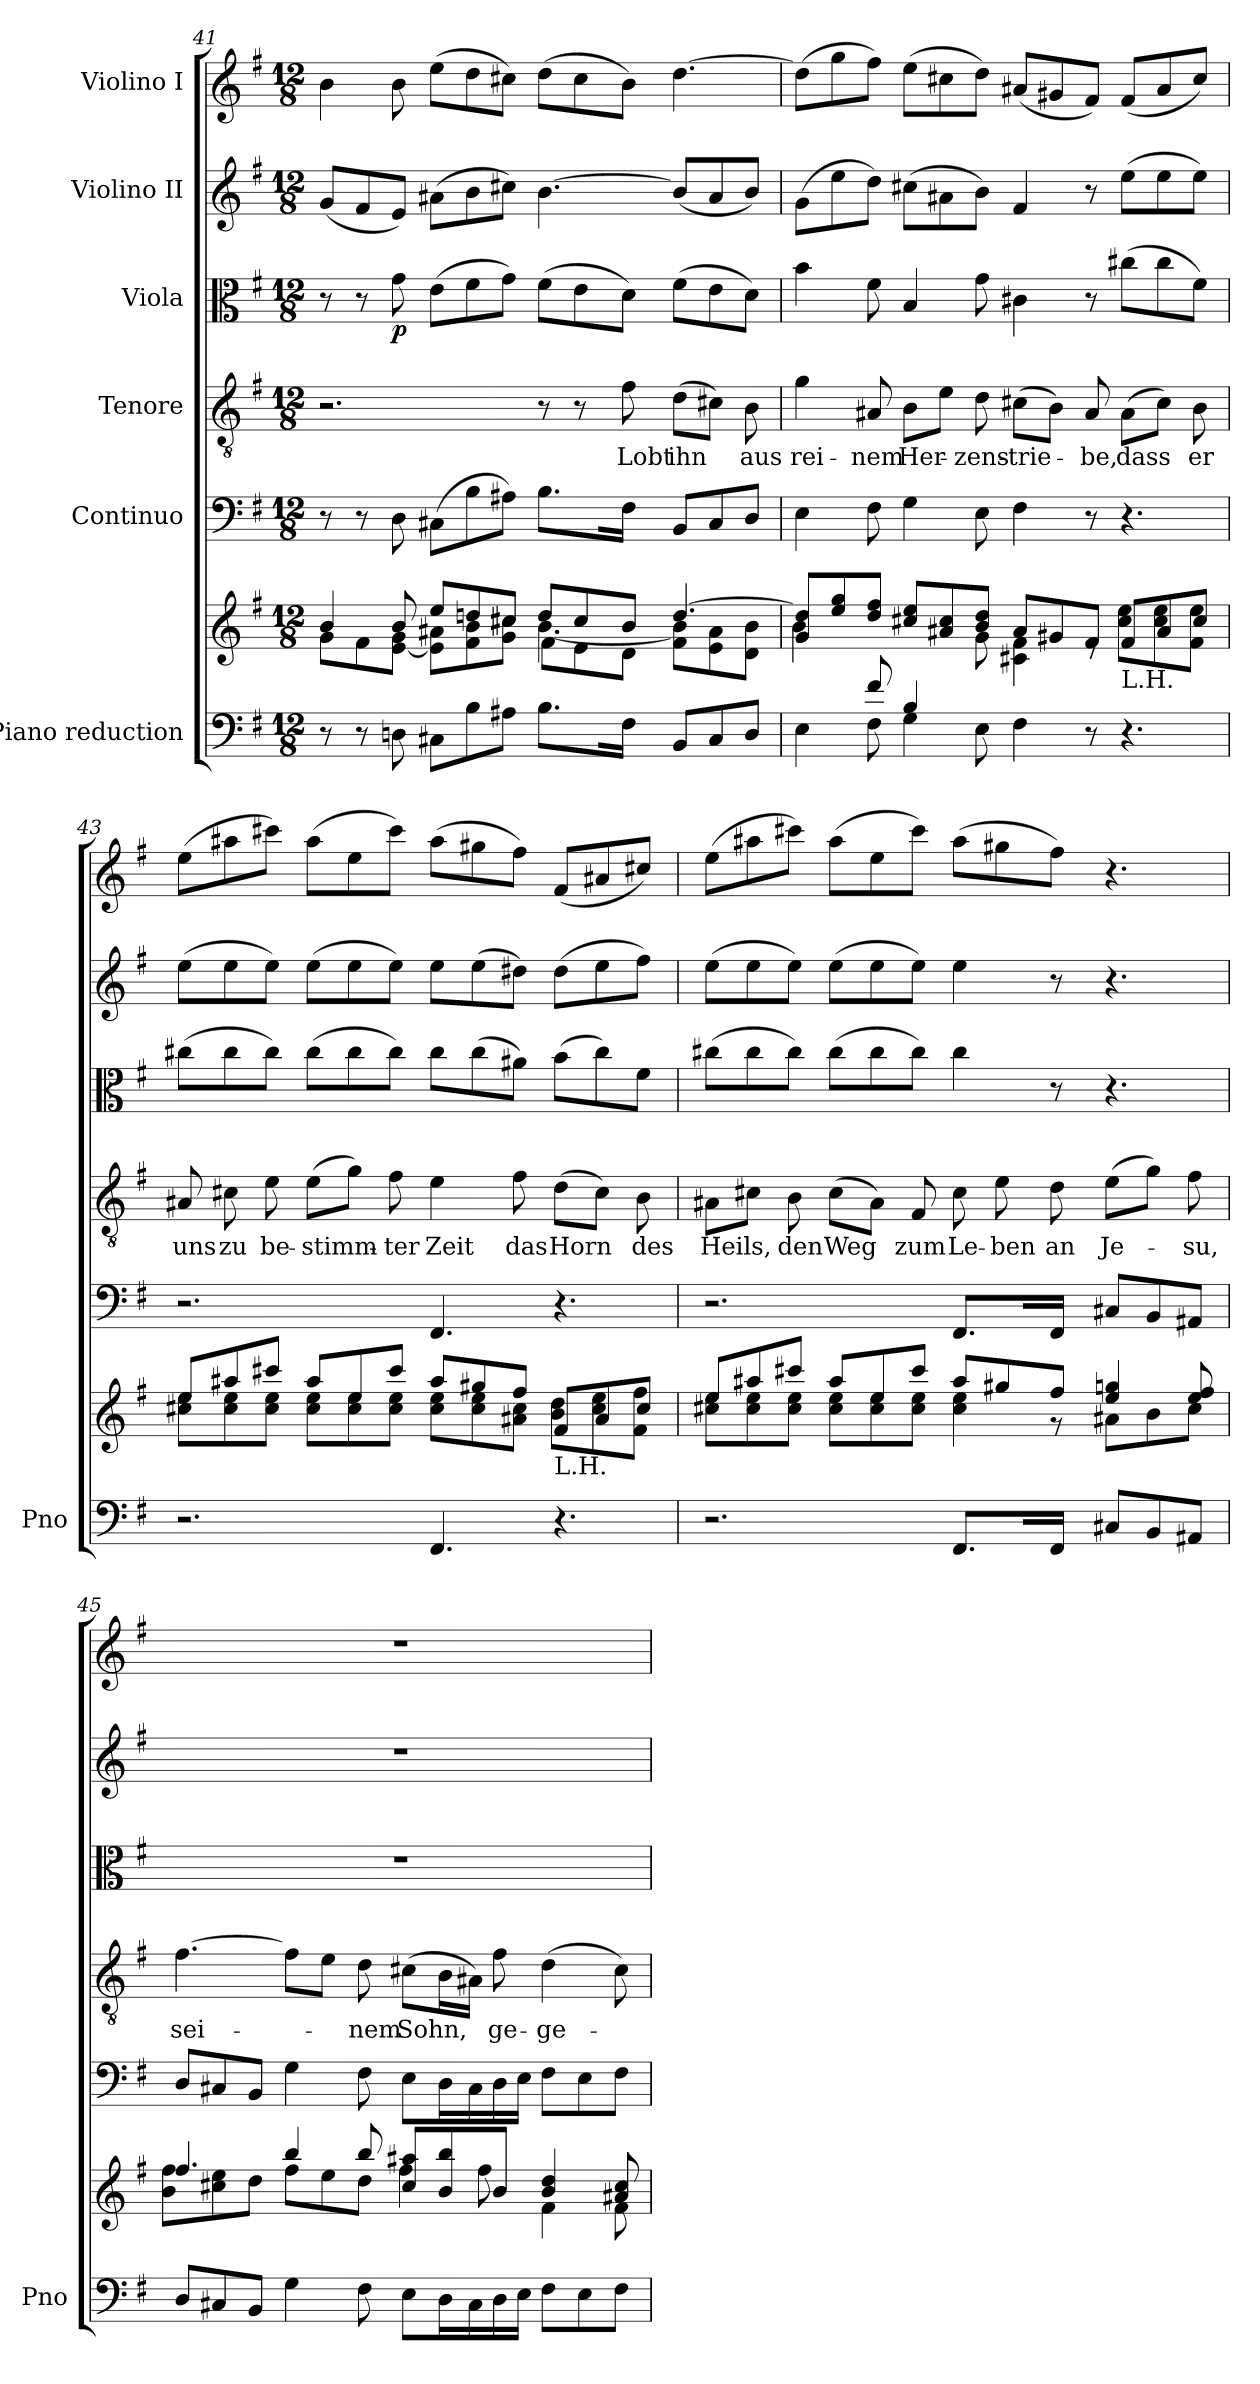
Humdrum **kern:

**kern	**kern	**kern	**kern	**text	**kern	**dynam	**kern	**kern
*part6	*part6	*part5	*part4	*part4	*part3	*part3	*part2	*part1
*staff7	*staff6	*staff5	*staff4	*staff4	*staff3	*staff3	*staff2	*staff1
*I"Piano reduction	*	*I"Continuo	*I"Tenore	*	*I"Viola	*	*I"Violino II	*I"Violino I
*I'Pno	*	*	*	*	*	*	*	*
!!LO:LB:g=z
*clefF4	*clefG2	*clefF4	*clefGv2	*	*clefC3	*	*clefG2	*clefG2
*k[f#]	*k[f#]	*k[f#]	*k[f#]	*	*k[f#]	*	*k[f#]	*k[f#]
*M12/8	*M12/8	*M12/8	*M12/8	*	*M12/8	*	*M12/8	*M12/8
=41	=41	=41	=41	=41	=41	=41	=41	=41
*	*^	*	*	*	*	*	*	*
*	*	*^	*	*	*	*	*	*	*
8r	4b/	8g\L	2.ryy	8r	2.r	.	8r	.	(<8g/L	4b\
8r	.	8f#\	.	8r	.	.	8r	.	8f#/	.
!	!	!	!	!	!	!	!	!LO:DY:b	!	!
8Dn\	8b/	[8e\ 8g\J	.	8D\	.	.	8g\	p	8e/J)	8b\
8C#X\L	8ee/L	8e\] 8a#X\L	.	(>8C#X\L	.	.	(>8e\L	.	(>8a#X\L	(>8ee\L
8B\	8ddn/	8f#\ 8b\	.	8B\	.	.	8f#\	.	8b\	8dd\
8A#X\J	8cc#X/J	8g\ 8cc#\J	.	8A#X\J)	.	.	8g\J)	.	8cc#X\J)	8cc#X\J)
8.B\L	8dd/L	[4.b\	8f#\L	8.B\L	8r	.	(>8f#\L	.	[4.b\	(>8dd\L
.	8cc#/	.	8e\	.	8r	.	8e\	.	.	8cc#\
16rcyy	.	.	.	16rAyy	.	.	.	.	.	.
!	!	!	!	!	!	!LO:LY:b	!	!	!	!
16F#\Jk	8b/J	.	8d\J	16F#\Jk	8f#\	Lobt	8d\J)	.	.	8b\J)
16ryy	.	.	.	16ryy	.	.	.	.	.	.
!	!	!	!	!	!	!LO:LY:b	!	!	!	!
8BB/L	[4.dd/	8f#\ 8b\]L	4.ryy	8BB/L	(>8d\L	ihn	(>8f#\L	.	(<8b/L]	[4.dd\
8C#/	.	8e\ 8a#\	.	8C#/	8c#X\J)	.	8e\	.	8a#/	.
!	!	!	!	!	!	!LO:LY:b	!	!	!	!
8D/J	.	8d\ 8b\J	.	8D/J	8B\	aus	8d\J)	.	8b/J)	.
*	*	*v	*v	*	*	*	*	*	*	*
=42	=42	=42	=42	=42	=42	=42	=42	=42	=42
*^	*	*	*	*	*	*	*	*	*
!	!	!	!	!	!	!LO:LY:b	!	!	!	!
4ryy	4E\	8g/ 8dd/]L	4b\	4E\	4g\	rei-	4b\	.	(>8g\L	(>8dd\L]
.	.	8ee/ 8gg/	.	.	.	.	.	.	8ee\	8gg\
!	!	!	!	!	!	!LO:LY:b	!	!	!	!
8f#/	8F#\	8dd/ 8ff#/J	4.ryy	8F#\	8A#X/	-nem	8f#\	.	8dd\J)	8ff#\J)
!	!	!	!	!	!	!LO:LY:b	!	!	!	!
4B/	4G\	8cc#X/ 8ee/L	.	4G\	8B\L	Her-	4B/	.	(>8cc#X\L	(>8ee\L
.	.	8a#X/ 8cc#/	.	.	8e\J	.	.	.	8a#X\	8cc#X\
!	!	!	!	!	!	!LO:LY:b	!	!	!	!
2..ryy	8E\	8b/ 8dd/J	8g\	8E\	8d\	-zens-	8g\	.	8b\J)	8dd\J)
!	!	!	!	!	!	!LO:LY:b	!	!	!	!
.	4F#\	8a#/L	4c#X\ 4f#\	4F#\	(>8c#X\L	-trie-	4c#X\	.	4f#/	(<8a#X/L
.	.	8g#X/	.	.	8B\J)	.	.	.	.	8g#X/
!	!	!	!	!	!	!LO:LY:b	!	!	!	!
.	8r	8f#/J	8re	8r	8A#/	-be,	8r	.	8r	8f#/J)
!	!	!LO:TX:b:t=L.H.	!	!	!	!	!	!	!	!
!	!	!	!	!	!	!LO:LY:b	!	!	!	!
.	4.r	8f#/L	8cc#\ 8ee\L	4.r	(>8A#\L	dass	(>8cc#X\L	.	(>8ee\L	(<8f#/L
.	.	8a#/	8cc#\ 8ee\	.	8c#\J)	.	8cc#\	.	8ee\	8a#/
!	!	!	!	!	!	!LO:LY:b	!	!	!	!
.	.	8cc#/J	8f#\ 8ee\J	.	8B\	er	8f#\J)	.	8ee\J)	8cc#/J)
*v	*v	*	*	*	*	*	*	*	*	*
=43	=43	=43	=43	=43	=43	=43	=43	=43	=43
!	!	!	!	!	!LO:LY:b	!	!	!	!
2.r	8ee/L	8cc#X\ 8ee\L	2.r	8A#X/	uns	(>8cc#X\L	.	(>8ee\L	(>8ee\L
!	!	!	!	!	!LO:LY:b	!	!	!	!
.	8aa#X/	8cc#\ 8ee\	.	8c#X\	zu	8cc#\	.	8ee\	8aa#X\
!	!	!	!	!	!LO:LY:b	!	!	!	!
.	8ccc#X/J	8cc#\ 8ee\J	.	8e\	be-	8cc#\J)	.	8ee\J)	8ccc#X\J)
!	!	!	!	!	!LO:LY:b	!	!	!	!
.	8aa#/L	8cc#\ 8ee\L	.	(>8e\L	-stimm-	(>8cc#\L	.	(>8ee\L	(>8aa#\L
.	8ee/	8cc#\ 8ee\	.	8g\J)	.	8cc#\	.	8ee\	8ee\
!	!	!	!	!	!LO:LY:b	!	!	!	!
.	8ccc#/J	8cc#\ 8ee\J	.	8f#\	-ter	8cc#\J)	.	8ee\J)	8ccc#\J)
!	!	!	!	!	!LO:LY:b	!	!	!	!
4.FF#/	8aa#/L	8cc#\ 8ee\L	4.FF#/	4e\	Zeit	8cc#\L	.	8ee\L	(>8aa#\L
.	8gg#X/	8cc#\ 8ee\	.	.	.	(>8cc#\	.	(>8ee\	8gg#X\
!	!	!	!	!	!LO:LY:b	!	!	!	!
.	8ff#/J	8a#X\ 8cc#\J	.	8f#\	das	8a#X\J)	.	8dd#X\J)	8ff#\J)
!	!LO:TX:b:t=L.H.	!	!	!	!	!	!	!	!
!	!	!	!	!	!LO:LY:b	!	!	!	!
4.r	8f#/L	8b\ 8dd\L	4.r	(>8d\L	Horn	(>8b\L	.	(>8dd#\L	(<8f#/L
.	8a#/	8cc#\ 8ee\	.	8c#\J)	.	8cc#\)	.	8ee\	8a#X/
!	!	!	!	!	!LO:LY:b	!	!	!	!
.	8cc#/J	8f#\ 8ff#\J	.	8B\	des	8f#\J	.	8ff#\J)	8cc#X/J)
!!LO:PB:g=z
=44	=44	=44	=44	=44	=44	=44	=44	=44	=44
!	!	!	!	!	!LO:LY:b	!	!	!	!
2.r	8ee/L	8cc#X\ 8ee\L	2.r	8A#X\L	Heils,	(>8cc#X\L	.	(>8ee\L	(>8ee\L
.	8aa#X/	8cc#\ 8ee\	.	8c#X\J	.	8cc#\	.	8ee\	8aa#X\
!	!	!	!	!	!LO:LY:b	!	!	!	!
.	8ccc#X/J	8cc#\ 8ee\J	.	8B\	den	8cc#\J)	.	8ee\J)	8ccc#X\J)
!	!	!	!	!	!LO:LY:b	!	!	!	!
.	8aa#/L	8cc#\ 8ee\L	.	(>8c#\L	Weg	(>8cc#\L	.	(>8ee\L	(>8aa#\L
.	8ee/	8cc#\ 8ee\	.	8A#\J)	.	8cc#\	.	8ee\	8ee\
!	!	!	!	!	!LO:LY:b	!	!	!	!
.	8ccc#/J	8cc#\ 8ee\J	.	8F#/	zum	8cc#\J)	.	8ee\J)	8ccc#\J)
!	!	!	!	!	!LO:LY:b	!	!	!	!
8.FF#/L	8aa#/L	4cc#\ 4ee\	8.FF#/L	8c#\	Le-	4cc#\	.	4ee\	(>8aa#\L
!	!	!	!	!	!LO:LY:b	!	!	!	!
.	8gg#X/	.	.	8e\	-ben	.	.	.	8gg#X\
16rEEyy	.	.	16rGGyy	.	.	.	.	.	.
!	!	!	!	!	!LO:LY:b	!	!	!	!
16FF#/Jk	8ff#/J	8r	16FF#/Jk	8d\	an	8r	.	8r	8ff#\J)
16ryy	.	.	16ryy	.	.	.	.	.	.
!	!	!	!	!	!LO:LY:b	!	!	!	!
8C#X/L	4ee/ 4ggn/	8a#X\L	8C#X/L	(>8e\L	Je-	4.r	.	4.r	4.r
8BB/	.	8b\	8BB/	8g\J)	.	.	.	.	.
!	!	!	!	!	!LO:LY:b	!	!	!	!
8AA#X/J	8ee/ 8ff#/	8cc#\J	8AA#X/J	8f#\	-su,	.	.	.	.
=45	=45	=45	=45	=45	=45	=45	=45	=45	=45
!	!	!	!	!	!LO:LY:b	!	!	!	!
8D/L	4.ff#/	8b\ 8ff#\L	8D/L	[4.f#\	sei-	1.r	.	1.r	1.r
8C#X/	.	8cc#X\ 8ee\	8C#X/	.	.	.	.	.	.
8BB/J	.	8dd\J	8BB/J	.	.	.	.	.	.
4G\	4bb/	8ff#\L	4G\	8f#\L]	.	.	.	.	.
.	.	8ee\	.	8e\J	.	.	.	.	.
!	!	!	!	!	!LO:LY:b	!	!	!	!
8F#\	8bb/	8dd\J	8F#\	8d\	-nem	.	.	.	.
!	!	!	!	!	!LO:LY:b	!	!	!	!
8E\L	8cc#/ 8aa#X/L	4ff#\	8E\L	(>8c#X\L	Sohn,	.	.	.	.
16D\L	8b/ 8bb/	.	16D\L	16B\L	.	.	.	.	.
16C#\	.	.	16C#\	16A#X\JJ)	.	.	.	.	.
!	!	!	!	!	!LO:LY:b	!	!	!	!
16D\	8b/J	8ff#\	16D\	8f#\	ge-	.	.	.	.
16E\JJ	.	.	16E\JJ	.	.	.	.	.	.
!	!	!	!	!	!LO:LY:b	!	!	!	!
8F#\L	4b/ 4dd/	4f#\	8F#\L	(>4d\	-ge-	.	.	.	.
8E\	.	.	8E\	.	.	.	.	.	.
8F#\J	8a#X/ 8cc#/	8f#\	8F#\J	8c#\)	.	.	.	.	.
*	*v	*v	*	*	*	*	*	*	*
=	=	=	=	=	=	=	=	=
*-	*-	*-	*-	*-	*-	*-	*-	*-
